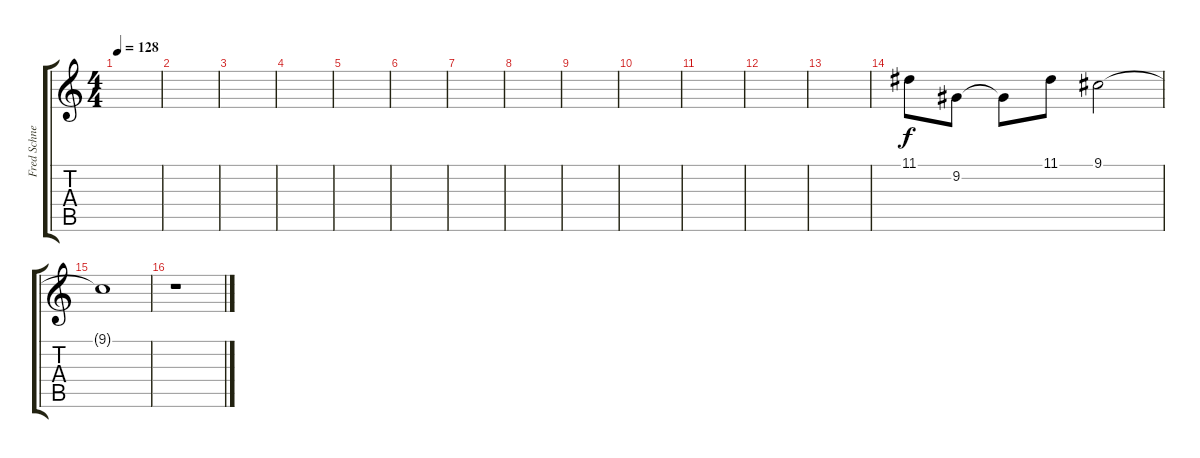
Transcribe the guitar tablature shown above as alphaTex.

\track ("Fred Schneider (keys)" "Fred Schne") {instrument ocarina}
\staff {score tabs}
\tuning (E4 B3 G3 D3 A2 E2) {hide}
\ts (4 4)
\tempo 128
\clef g2
\ks c
|
|
|
|
|
|
|
|
|
|
|
|
|
11.1.8{dy f} 9.2.8 9.2{t}.8 11.1.8 9.1.2 |
9.1{t}.1 |
r.1
